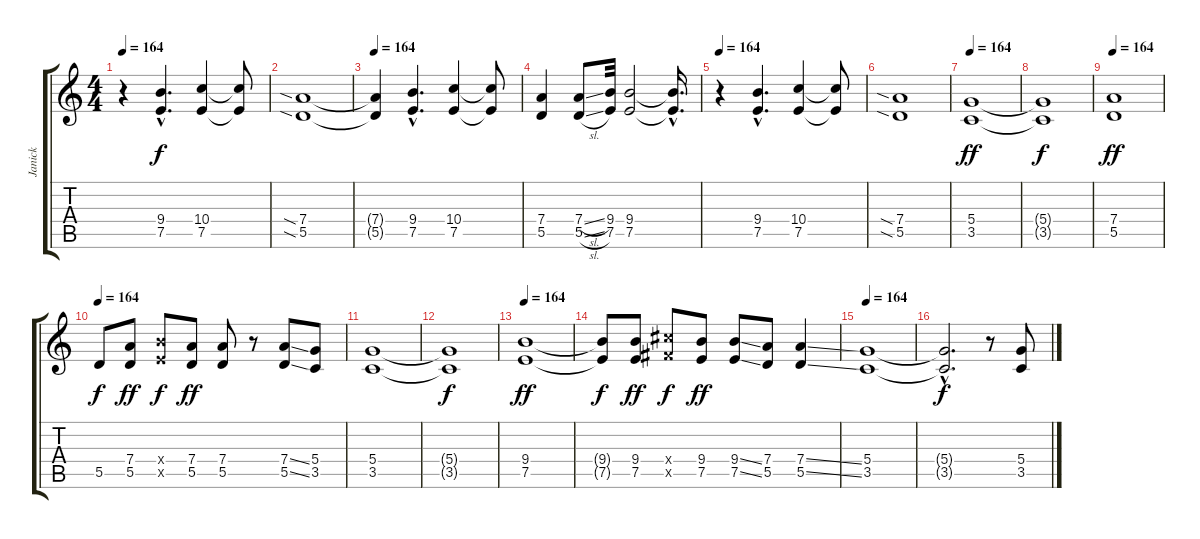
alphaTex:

\track ("Janick" "Janick") {instrument overdrivenguitar}
\staff {score tabs}
\tuning (E4 B3 G3 D3 A2 E2) {hide}
\ts (4 4)
\tempo 164
\clef g2
\ks c
r.4{dy f} (9.4{hac} 7.5{hac}).4{d} (10.4 7.5).4 (10.4{t} 7.5{t}).8 |
(7.4{sia} 5.5{sia}).1 |
\tempo 164
(7.4{t} 5.5{t}).4 (9.4{hac} 7.5{hac}).4{d} (10.4 7.5).4 (10.4{t} 7.5{t}).8 |
(7.4 5.5).4 (7.4{sl} 5.5{sl}).8 (9.4 7.5).32 (9.4 7.5).2 (9.4{hac t} 7.5{hac t}).16{d} |
\tempo 164
r.4 (9.4{hac} 7.5{hac}).4{d} (10.4 7.5).4 (10.4{t} 7.5{t}).8 |
(7.4{sia} 5.5{sia}).1 |
\tempo 164
(5.4 3.5).1{dy ff} |
(5.4{t} 3.5{t}).1{dy f} |
\tempo 164
(7.4 5.5).1{dy ff} |
\tempo 164
5.5.8{dy f} (7.4 5.5).8{dy ff} (9.4{x} 7.5{x}).8{dy f} (7.4 5.5).8{dy ff} (7.4 5.5).8 r.8 (7.4{ss} 5.5{ss}).8 (5.4 3.5).8 |
(5.4 3.5).1 |
(5.4{t} 3.5{t}).1{dy f} |
\tempo 164
(9.4 7.5).1{dy ff} |
(9.4{t} 7.5{t}).8{dy f} (9.4 7.5).8{dy ff} (11.4{x} 9.5{x}).8{dy f} (9.4 7.5).8{dy ff} (9.4{ss} 7.5{ss}).8 (7.4 5.5).8 (7.4{ss} 5.5{ss}).4 |
\tempo 164
(5.4 3.5).1 |
(5.4{hac t} 3.5{hac t}).2{d dy f} r.8 (5.4{ss} 3.5{ss}).8
